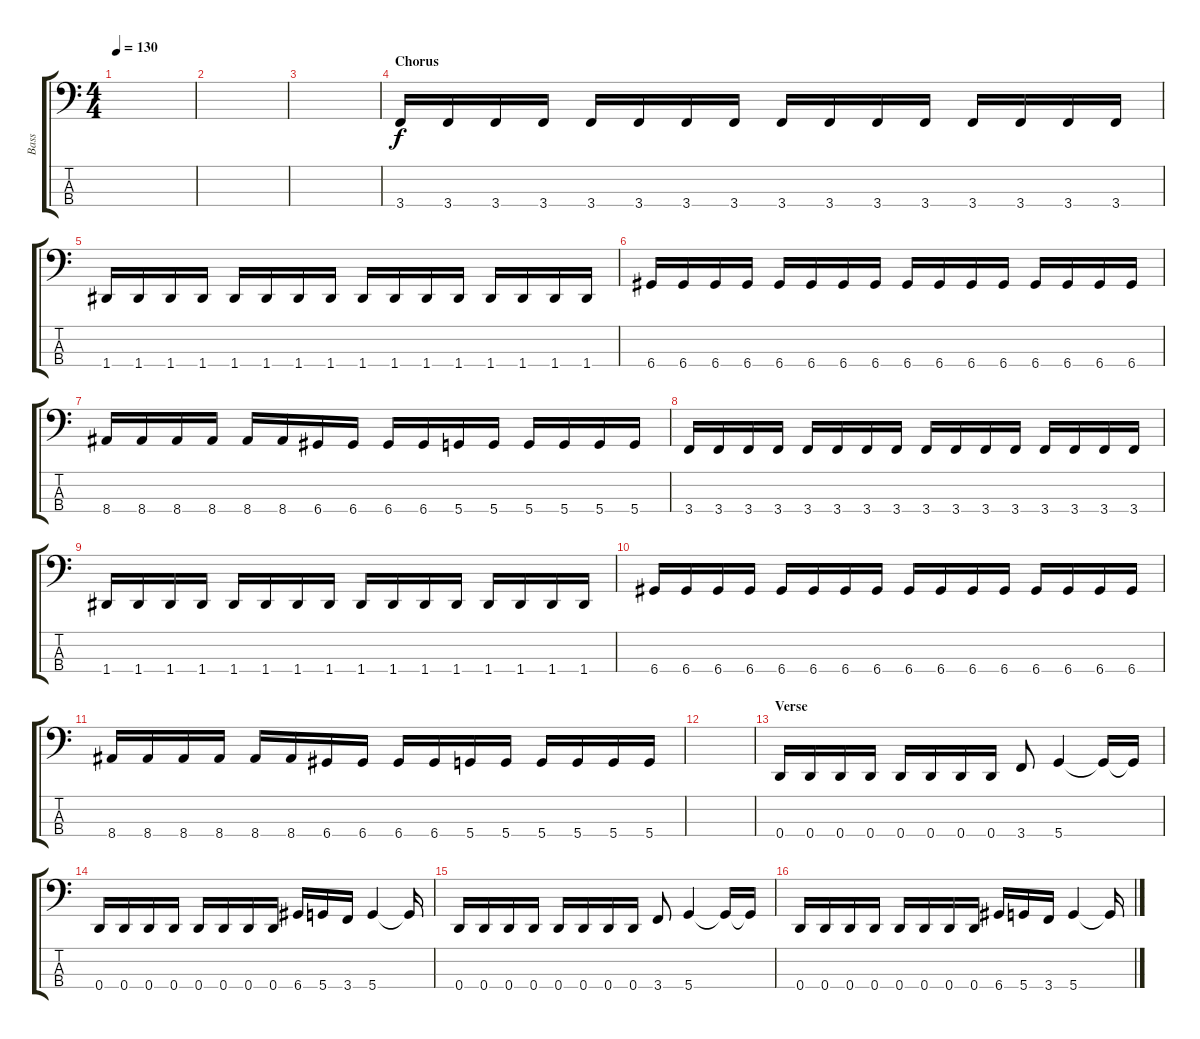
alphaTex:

\track ("Bass" "Bass") {instrument electricbassfinger}
\staff {score tabs}
\tuning (G2 D2 A1 D1) {hide}
\ts (4 4)
\tempo 130
\clef f4
\ks c
|
|
|
\section ("" "Chorus")
3.4.16 3.4.16 3.4.16 3.4.16 3.4.16 3.4.16 3.4.16 3.4.16 3.4.16 3.4.16 3.4.16 3.4.16 3.4.16 3.4.16 3.4.16 3.4.16 |
1.4.16 1.4.16 1.4.16 1.4.16 1.4.16 1.4.16 1.4.16 1.4.16 1.4.16 1.4.16 1.4.16 1.4.16 1.4.16 1.4.16 1.4.16 1.4.16 |
6.4.16 6.4.16 6.4.16 6.4.16 6.4.16 6.4.16 6.4.16 6.4.16 6.4.16 6.4.16 6.4.16 6.4.16 6.4.16 6.4.16 6.4.16 6.4.16 |
8.4.16 8.4.16 8.4.16 8.4.16 8.4.16 8.4.16 6.4.16 6.4.16 6.4.16 6.4.16 5.4.16 5.4.16 5.4.16 5.4.16 5.4.16 5.4.16 |
3.4.16 3.4.16 3.4.16 3.4.16 3.4.16 3.4.16 3.4.16 3.4.16 3.4.16 3.4.16 3.4.16 3.4.16 3.4.16 3.4.16 3.4.16 3.4.16 |
1.4.16 1.4.16 1.4.16 1.4.16 1.4.16 1.4.16 1.4.16 1.4.16 1.4.16 1.4.16 1.4.16 1.4.16 1.4.16 1.4.16 1.4.16 1.4.16 |
6.4.16 6.4.16 6.4.16 6.4.16 6.4.16 6.4.16 6.4.16 6.4.16 6.4.16 6.4.16 6.4.16 6.4.16 6.4.16 6.4.16 6.4.16 6.4.16 |
8.4.16 8.4.16 8.4.16 8.4.16 8.4.16 8.4.16 6.4.16 6.4.16 6.4.16 6.4.16 5.4.16 5.4.16 5.4.16 5.4.16 5.4.16 5.4.16 |
|
\section ("" "Verse")
0.4.16 0.4.16 0.4.16 0.4.16 0.4.16 0.4.16 0.4.16 0.4.16 3.4.8 5.4.4 5.4{t}.16 5.4{t}.16 |
0.4.16 0.4.16 0.4.16 0.4.16 0.4.16 0.4.16 0.4.16 0.4.16 6.4.16 5.4.16 3.4.16 5.4.4 5.4{t}.16 |
0.4.16 0.4.16 0.4.16 0.4.16 0.4.16 0.4.16 0.4.16 0.4.16 3.4.8 5.4.4 5.4{t}.16 5.4{t}.16 |
0.4.16 0.4.16 0.4.16 0.4.16 0.4.16 0.4.16 0.4.16 0.4.16 6.4.16 5.4.16 3.4.16 5.4.4 5.4{t}.16
